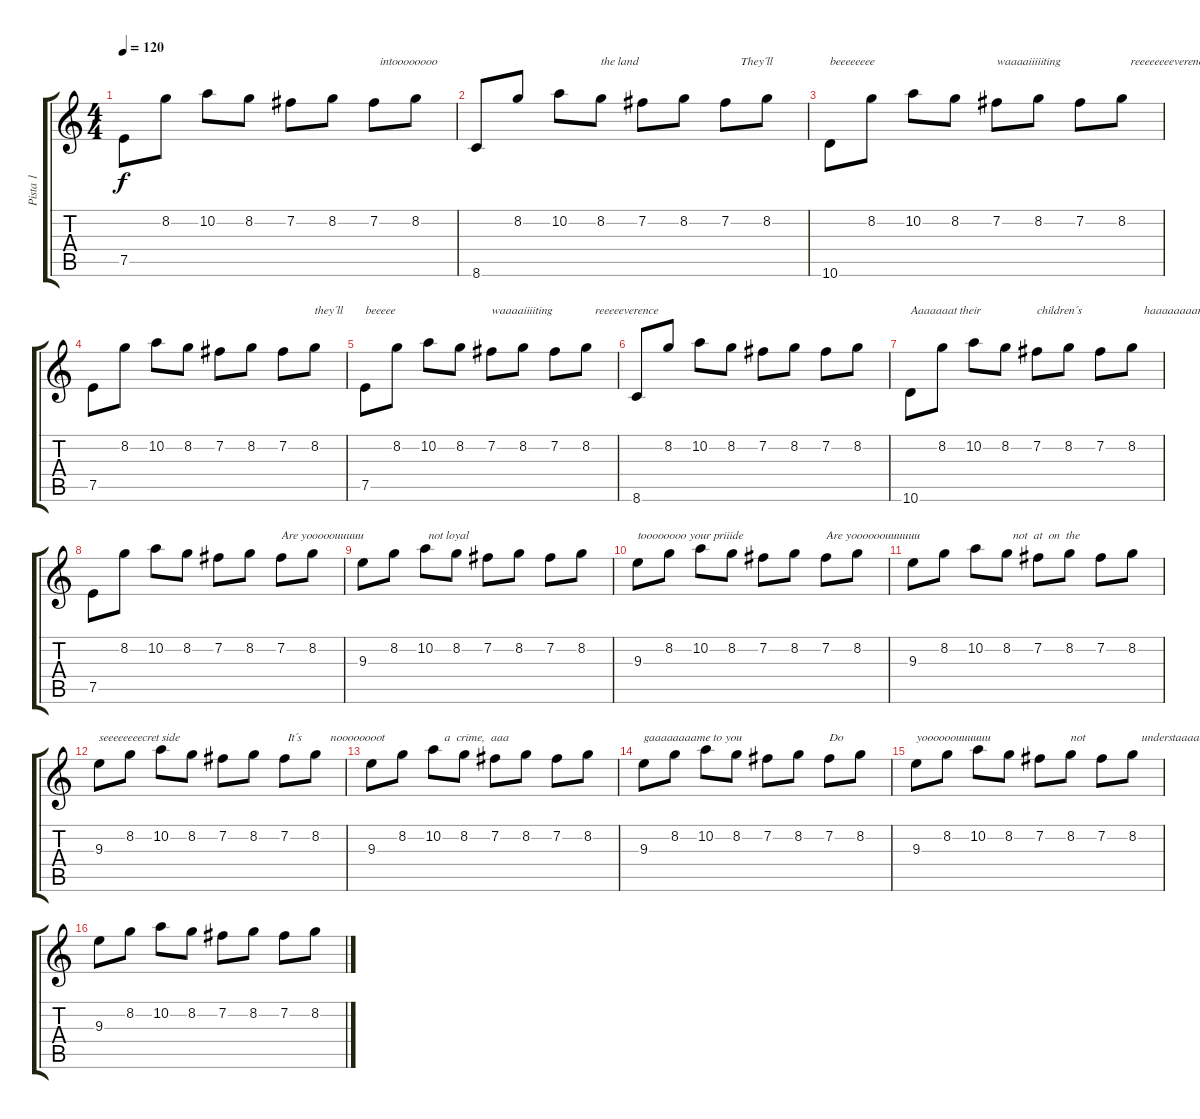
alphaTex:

\track ("Pista 1" "Pista 1") {instrument acousticguitarsteel}
\staff {score tabs}
\tuning (E4 B3 G3 D3 A2 E2) {hide}
\ts (4 4)
\tempo 120
\clef g2
\ks c
7.5.8{dy f} 8.2.8 10.2.8 8.2.8 7.2.8 8.2.8 7.2.8{txt "  intoooooooo"} 8.2.8 |
8.6.8 8.2.8 10.2.8 8.2.8{txt "the land"} 7.2.8 8.2.8 7.2.8{txt "     They´ll"} 8.2.8 |
10.6.8{txt "beeeeeeee"} 8.2.8 10.2.8 8.2.8 7.2.8{txt "waaaaiiiiiting "} 8.2.8 7.2.8 8.2.8{txt "   reeeeeeeeverence"} |
7.5.8 8.2.8 10.2.8 8.2.8 7.2.8 8.2.8 7.2.8 8.2.8{txt "they´ll"} |
7.5.8{txt "beeeee"} 8.2.8 10.2.8 8.2.8 7.2.8{txt "waaaaiiiiting"} 8.2.8 7.2.8 8.2.8{txt "   reeeeeverence"} |
8.6.8 8.2.8 10.2.8 8.2.8 7.2.8 8.2.8 7.2.8 8.2.8 |
10.6.8{txt "Aaaaaaat their"} 8.2.8 10.2.8 8.2.8 7.2.8{txt "children´s "} 8.2.8 7.2.8 8.2.8{txt "    haaaaaaaands"} |
7.5.8 8.2.8 10.2.8 8.2.8 7.2.8 8.2.8 7.2.8{txt "Are yooooouuuuu"} 8.2.8 |
9.3.8 8.2.8 10.2.8{txt " not loyal"} 8.2.8 7.2.8 8.2.8 7.2.8 8.2.8 |
9.3.8{txt "toooooooo your priiide"} 8.2.8 10.2.8 8.2.8 7.2.8 8.2.8 7.2.8{txt "Are yoooooouuuuuu"} 8.2.8 |
9.3.8 8.2.8 10.2.8 8.2.8{txt "  not  at  on  the"} 7.2.8 8.2.8 7.2.8 8.2.8 |
9.3.8{txt "seeeeeeeecret side"} 8.2.8 10.2.8 8.2.8 7.2.8 8.2.8 7.2.8{txt " It´s "} 8.2.8{txt "     noooooooot"} |
9.3.8 8.2.8{txt "              a  crime,  aaa"} 10.2.8 8.2.8 7.2.8 8.2.8 7.2.8 8.2.8 |
9.3.8{txt "gaaaaaaaame to you"} 8.2.8 10.2.8 8.2.8 7.2.8 8.2.8 7.2.8{txt "Do"} 8.2.8 |
9.3.8{txt "yoooooouuuuuu"} 8.2.8 10.2.8 8.2.8 7.2.8 8.2.8{txt "not"} 7.2.8 8.2.8{txt "   understaaaaaand"} |
9.3.8 8.2.8 10.2.8 8.2.8 7.2.8 8.2.8 7.2.8 8.2.8
